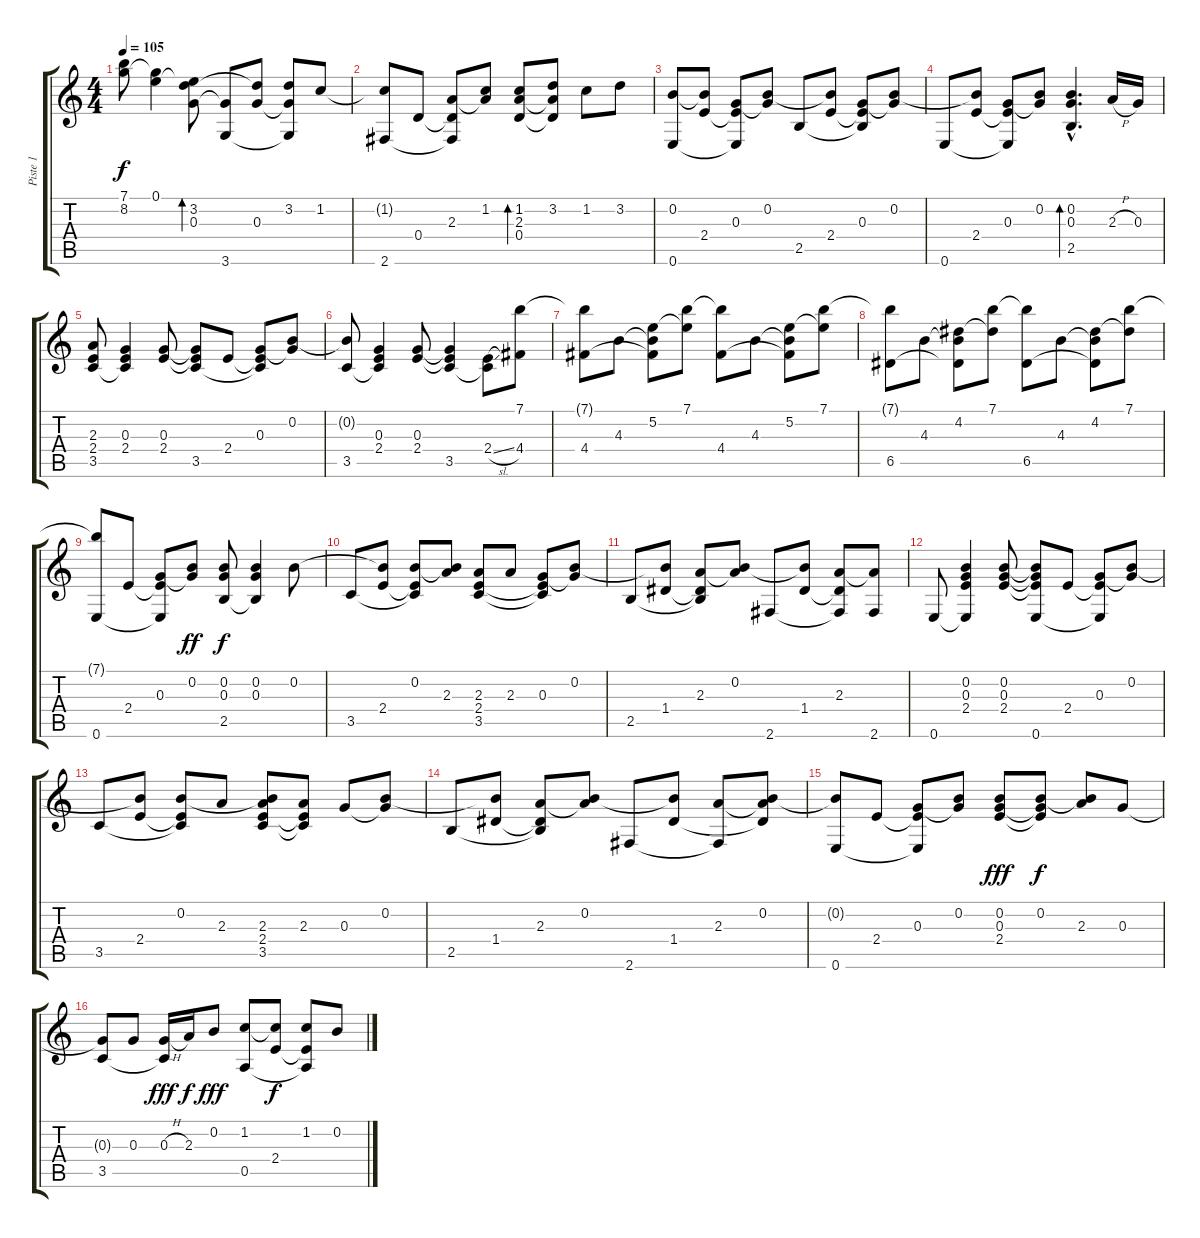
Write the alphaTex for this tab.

\track ("Piste 1" "Piste 1") {instrument acousticguitarsteel}
\staff {score tabs}
\tuning (E4 B3 G3 D3 A2 E2) {hide}
\ts (4 4)
\tempo 105
\clef g2
\ks c
(7.1{t} 8.2).8{dy f} (0.1 8.2{t}).4 (0.1{t} 3.2 0.3).8{bd 240} (0.3{t} 3.6).8 (3.2{t} 0.3).8 (3.2 0.3{t} 3.6{t}).8 1.2.8 |
(1.2{t} 2.6).8 0.4.8 (2.3 0.4{t} 2.6{t}).8 (1.2 2.3{t}).8 (1.2 2.3 0.4).8{bd 240} (3.2 2.3{t} 0.4{t}).8 1.2.8 3.2.8 |
(0.2 0.6).8 (0.2{t} 2.4).8 (0.3 2.4{t} 0.6{t}).8 (0.2 0.3{t}).8 2.5.8 (0.2{t} 2.4).8 (0.3 2.4{t} 2.5{t}).8 (0.2 0.3{t}).8 |
0.6.8 (0.2{t} 2.4).8 (0.3 2.4{t} 0.6{t}).8 (0.2 0.3{t}).8 (0.2{hac} 0.3{hac} 2.5{hac}).4{d bd 240} 2.3{h}.16 0.3.16 |
(2.3 2.4 3.5).8 (0.3 2.4 3.5{t}).4 (0.3 2.4).8 (0.3{t} 2.4{t} 3.5).8 2.4.8 (0.3 2.4{t} 3.5{t}).8 (0.2 0.3{t}).8 |
(0.2{t} 3.5).8 (0.3 2.4 3.5{t}).4 (0.3 2.4).8 (0.3{t} 2.4{t} 3.5).4 (2.4{sl} 3.5{t}).8 (7.1 4.4).8 |
(7.1{t} 4.4).8 4.3.8 (5.2 4.3{t} 4.4{t}).8 (7.1 5.2{t}).8 (7.1{t} 4.4).8 4.3.8 (5.2 4.3{t} 4.4{t}).8 (7.1 5.2{t}).8 |
(7.1{t} 6.5).8 4.3.8 (4.2 4.3{t} 6.5{t}).8 (7.1 4.2{t}).8 (7.1{t} 6.5).8 4.3.8 (4.2 4.3{t} 6.5{t}).8 (7.1 4.2{t}).8 |
(7.1{t} 0.6).8 2.4.8 (0.3 2.4{t} 0.6{t}).8 (0.2 0.3{t}).8{dy ff} (0.2 0.3 2.5).8{dy f} (0.2 0.3 2.5{t}).4 0.2.8 |
3.5.8 (0.2{t} 2.4).8 (0.2 2.4{t} 3.5{t}).8 (0.2{t} 2.3).8 (2.3 2.4 3.5).8 2.3.8 (0.3 2.4{t} 3.5{t}).8 (0.2 0.3{t}).8 |
2.5.8 (0.2{t} 1.4).8 (2.3 1.4{t} 2.5{t}).8 (0.2 2.3{t}).8 2.6.8 (0.2{t} 1.4).8 (2.3 1.4{t} 2.6{t}).8 (2.3{t} 2.6).8 |
0.6.8 (0.2 0.3 2.4 0.6{t}).4 (0.2 0.3 2.4).8 (0.2{t} 0.3{t} 2.4{t} 0.6).8 2.4.8 (0.3 2.4{t} 0.6{t}).8 (0.2 0.3{t}).8 |
3.5.8 (0.2{t} 2.4).8 (0.2 2.4{t} 3.5{t}).8 2.3.8 (0.2{t} 2.3 2.4 3.5).8 (2.3 2.4{t} 3.5{t}).8 0.3.8 (0.2 0.3{t}).8 |
2.5.8 (0.2{t} 1.4).8 (2.3 1.4{t} 2.5{t}).8 (0.2 2.3{t}).8 2.6.8 (0.2{t} 1.4).8 (2.3 2.6{t}).8 (0.2 2.3{t} 1.4{t}).8 |
(0.2{t} 0.6).8 2.4.8 (0.3 2.4{t} 0.6{t}).8 (0.2 0.3{t}).8 (0.2 0.3 2.4).8{dy fff} (0.2 0.3{t} 2.4{t}).8{dy f} (0.2{t} 2.3).8 0.3.8 |
(0.3{t} 3.5).8 0.3.8 (0.3{h} 3.5{t}).16{dy fff} 2.3.16{dy f} 0.2.8{dy fff} (1.2 0.5).8 (1.2{t} 2.4).8{dy f} (1.2 2.4{t} 0.5{t}).8 0.2.8
